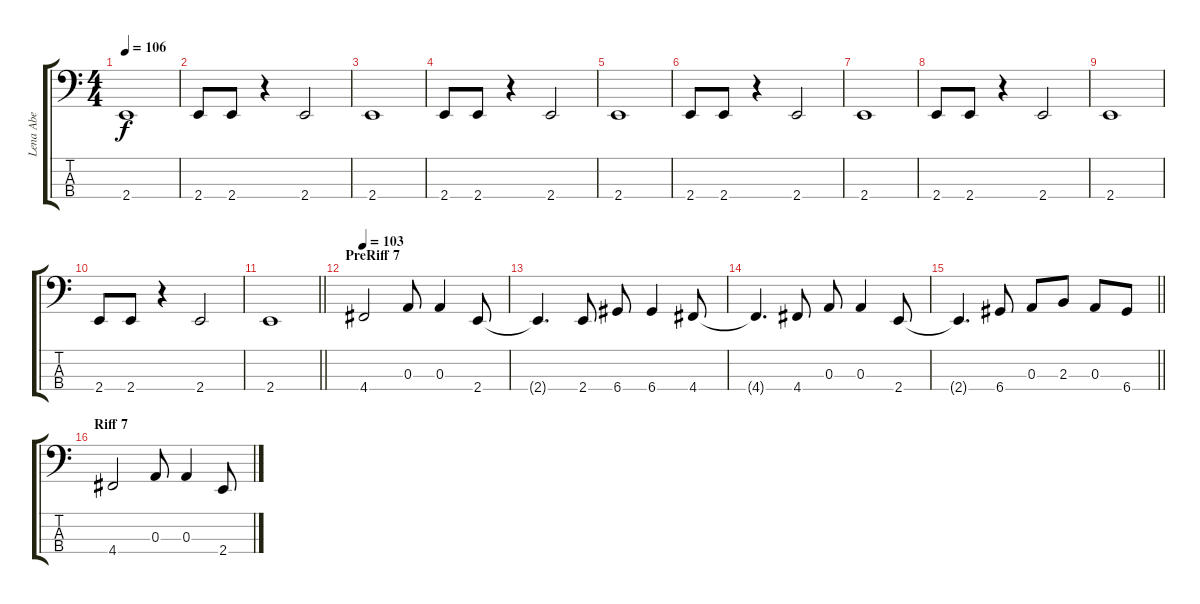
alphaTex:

\track ("Lena Abe" "Lena Abe") {instrument electricbassfinger}
\staff {score tabs}
\tuning (G2 D2 A1 D1) {hide}
\ts (4 4)
\tempo 106
\clef f4
\ks c
2.4.1{dy f} |
2.4.8 2.4.8 r.4 2.4.2 |
2.4.1 |
2.4.8 2.4.8 r.4 2.4.2 |
2.4.1 |
2.4.8 2.4.8 r.4 2.4.2 |
2.4.1 |
2.4.8 2.4.8 r.4 2.4.2 |
2.4.1 |
2.4.8 2.4.8 r.4 2.4.2 |
\barLineRight lightlight
2.4.1 |
\section ("" "PreRiff 7")
\tempo 103
4.4.2 0.3.8 0.3.4 2.4.8 |
2.4{t}.4{d} 2.4.8 6.4.8 6.4.4 4.4.8 |
4.4{t}.4{d} 4.4.8 0.3.8 0.3.4 2.4.8 |
\barLineRight lightlight
2.4{t}.4{d} 6.4.8 0.3.8 2.3.8 0.3.8 6.4.8 |
\section ("" "Riff 7")
4.4.2 0.3.8 0.3.4 2.4.8
